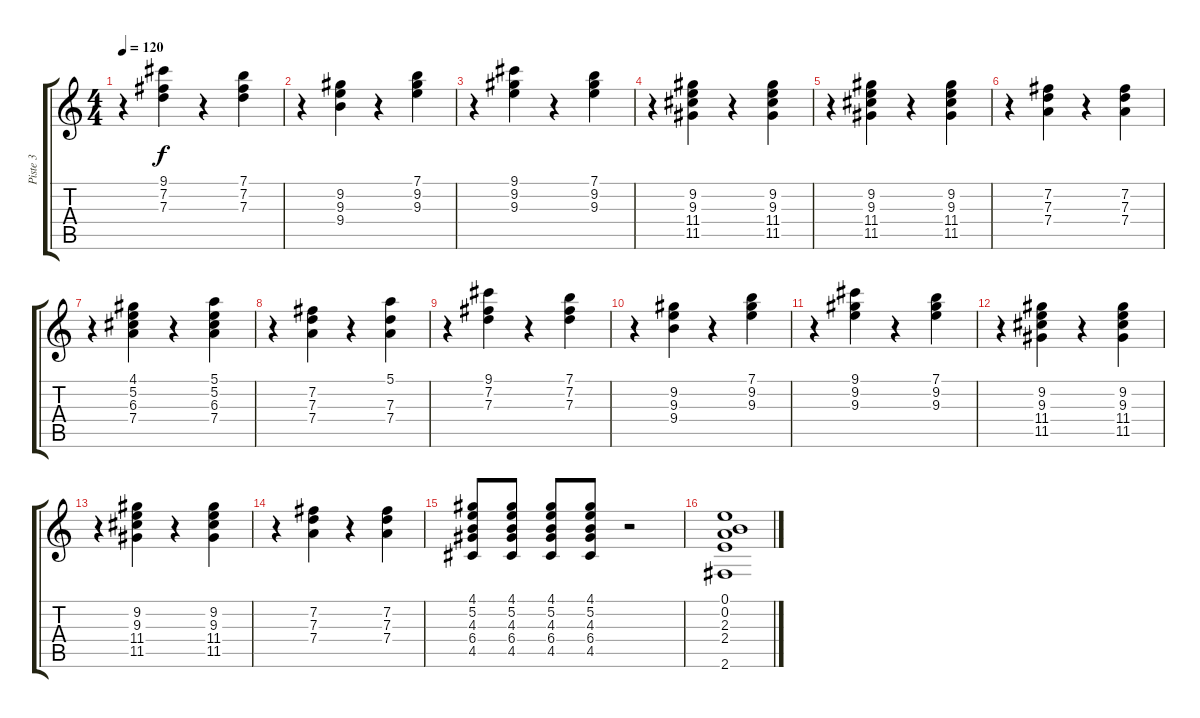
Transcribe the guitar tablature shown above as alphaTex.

\track ("Piste 3" "Piste 3") {instrument distortionguitar}
\staff {score tabs}
\tuning (E4 B3 G3 D3 A2 E2) {hide}
\ts (4 4)
\tempo 120
\clef g2
\ks c
r.4{dy f} (9.1 7.2 7.3).4 r.4 (7.1 7.2 7.3).4 |
r.4 (9.2 9.3 9.4).4 r.4 (7.1 9.2 9.3).4 |
r.4 (9.1 9.2 9.3).4 r.4 (7.1 9.2 9.3).4 |
r.4 (9.2 9.3 11.4 11.5).4 r.4 (9.2 9.3 11.4 11.5).4 |
r.4 (9.2 9.3 11.4 11.5).4 r.4 (9.2 9.3 11.4 11.5).4 |
r.4 (7.2 7.3 7.4).4 r.4 (7.2 7.3 7.4).4 |
r.4 (4.1 5.2 6.3 7.4).4 r.4 (5.1 5.2 6.3 7.4).4 |
r.4 (7.2 7.3 7.4).4 r.4 (5.1 7.3 7.4).4 |
r.4 (9.1 7.2 7.3).4 r.4 (7.1 7.2 7.3).4 |
r.4 (9.2 9.3 9.4).4 r.4 (7.1 9.2 9.3).4 |
r.4 (9.1 9.2 9.3).4 r.4 (7.1 9.2 9.3).4 |
r.4 (9.2 9.3 11.4 11.5).4 r.4 (9.2 9.3 11.4 11.5).4 |
r.4 (9.2 9.3 11.4 11.5).4 r.4 (9.2 9.3 11.4 11.5).4 |
r.4 (7.2 7.3 7.4).4 r.4 (7.2 7.3 7.4).4 |
(4.1 5.2 4.3 6.4 4.5).8 (4.1 5.2 4.3 6.4 4.5).8 (4.1 5.2 4.3 6.4 4.5).8 (4.1 5.2 4.3 6.4 4.5).8 r.2 |
(0.1 0.2 2.3 2.4 2.6).1
